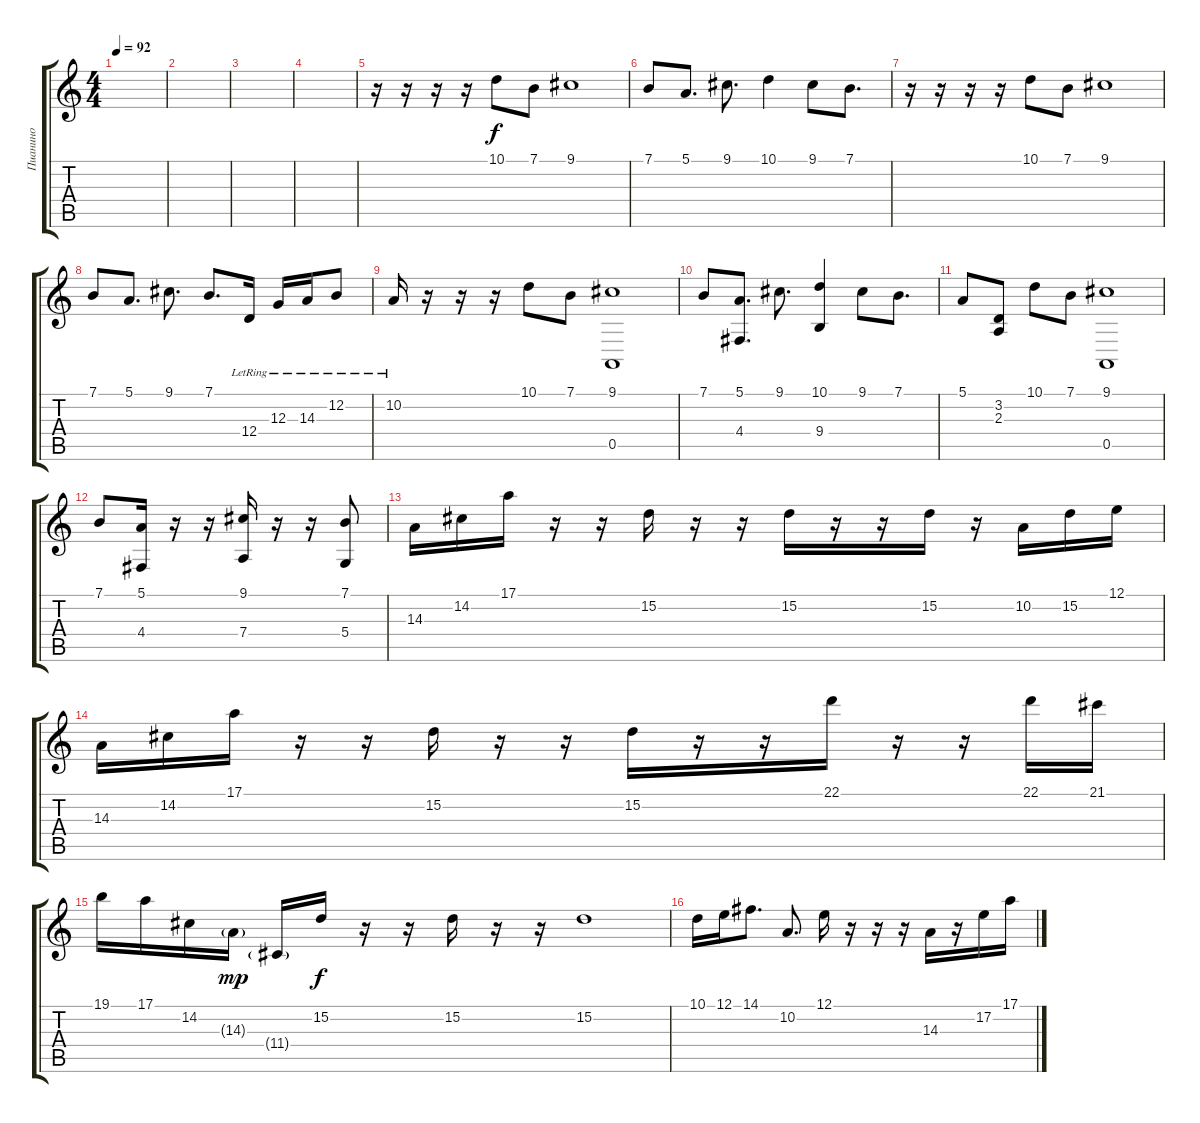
\track ("Пианино" "Пианино") {instrument acousticgrandpiano}
\staff {score tabs}
\tuning (E4 B3 G3 D3 A2 E2) {hide}
\ts (4 4)
\tempo 92
\clef g2
\ks c
|
|
|
|
r.16 r.16 r.16 r.16 10.1.8 7.1.8 9.1.1 |
7.1.8 5.1.8{d} 9.1.8{d} 10.1.4 9.1.8 7.1.8{d} |
r.16 r.16 r.16 r.16 10.1.8 7.1.8 9.1.1 |
7.1.8 5.1.8{d} 9.1.8{d} 7.1.8{d} 12.4{lr}.16 12.3{lr}.16 14.3{lr}.16 12.2{lr}.8 |
10.2{lr}.16 r.16 r.16 r.16 10.1.8 7.1.8 (9.1 0.5).1 |
7.1.8 (5.1 4.4).8{d} 9.1.8{d} (10.1 9.4).4 9.1.8 7.1.8{d} |
5.1.8 (3.2 2.3).8 10.1.8 7.1.8 (9.1 0.5).1 |
7.1.8 (5.1 4.4).16 r.16 r.16 (9.1 7.4).16 r.16 r.16 (7.1 5.4).8 |
14.3.16 14.2.16 17.1.16 r.16 r.16 15.2.16 r.16 r.16 15.2.16 r.16 r.16 15.2.16 r.16 10.2.16 15.2.16 12.1.16 |
14.3.16 14.2.16 17.1.16 r.16 r.16 15.2.16 r.16 r.16 15.2.16 r.16 r.16 22.1.16 r.16 r.16 22.1.16 21.1.16 |
19.1.16 17.1.16 14.2.16 14.3{g}.16{dy mp} 11.4{g}.16 15.2.16{dy f} r.16 r.16 15.2.16 r.16 r.16 15.2.1 |
10.1.16 12.1.16 14.1.8{d} 10.2.8{d} 12.1.16 r.16 r.16 r.16 14.3.16 r.16 17.2.16 17.1.16
